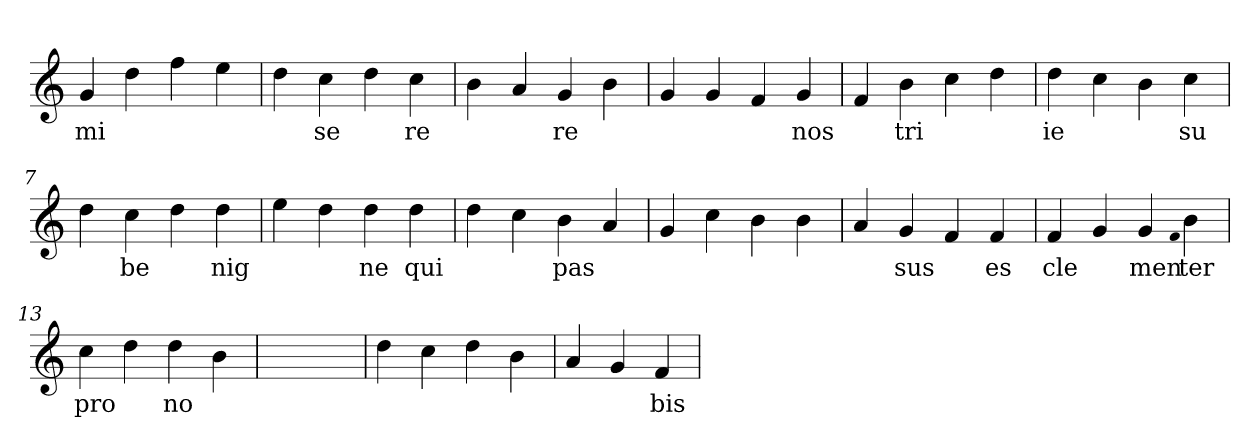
**kern	**text
*part1	*part1
*staff1	*staff1
*clefG2	*
=1	=1
4g	mi
4dd	.
4ff	.
4ee	.
=2	=2
4dd	.
4cc	se
4dd	.
4cc	re
=3	=3
4b	.
4a	.
4g	re
4b	.
=4	=4
4g	.
4g	.
4f	.
4g	nos
=5	=5
4f	.
4b	tri
4cc	.
4dd	.
=6	=6
4dd	ie
4cc	.
4b	.
4cc	su
=7	=7
4dd	.
4cc	be
4dd	.
4dd	nig
=8	=8
4ee	.
4dd	.
4dd	ne
4dd	qui
=9	=9
4dd	.
4cc	.
4b	pas
4a	.
=10	=10
4g	.
4cc	.
4b	.
4b	.
=11	=11
4a	.
4g	sus
4f	.
4f	es
=12	=12
4f	cle
4g	.
4g	men
qqf	.
4b	ter
=13	=13
4cc	pro
4dd	.
4dd	no
4b	.
=14	=14
1ryy	.
=14	=14
4dd	.
4cc	.
4dd	.
4b	.
=15	=15
4a	.
4g	.
4f	bis
=	=
*-	*-
